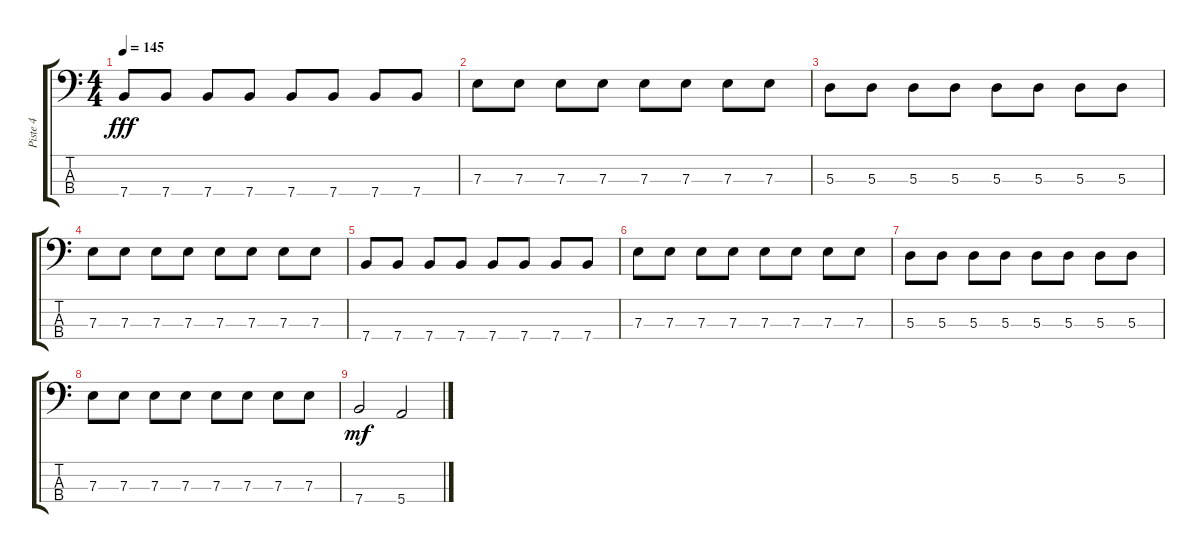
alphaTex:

\track ("Piste 4" "Piste 4") {instrument electricbassfinger}
\staff {score tabs}
\tuning (G2 D2 A1 E1) {hide}
\ts (4 4)
\tempo 145
\clef f4
\ks c
7.4.8{dy fff} 7.4.8 7.4.8 7.4.8 7.4.8 7.4.8 7.4.8 7.4.8 |
7.3.8 7.3.8 7.3.8 7.3.8 7.3.8 7.3.8 7.3.8 7.3.8 |
5.3.8 5.3.8 5.3.8 5.3.8 5.3.8 5.3.8 5.3.8 5.3.8 |
7.3.8 7.3.8 7.3.8 7.3.8 7.3.8 7.3.8 7.3.8 7.3.8 |
7.4.8 7.4.8 7.4.8 7.4.8 7.4.8 7.4.8 7.4.8 7.4.8 |
7.3.8 7.3.8 7.3.8 7.3.8 7.3.8 7.3.8 7.3.8 7.3.8 |
5.3.8 5.3.8 5.3.8 5.3.8 5.3.8 5.3.8 5.3.8 5.3.8 |
7.3.8 7.3.8 7.3.8 7.3.8 7.3.8 7.3.8 7.3.8 7.3.8 |
7.4.2{dy mf} 5.4.2
